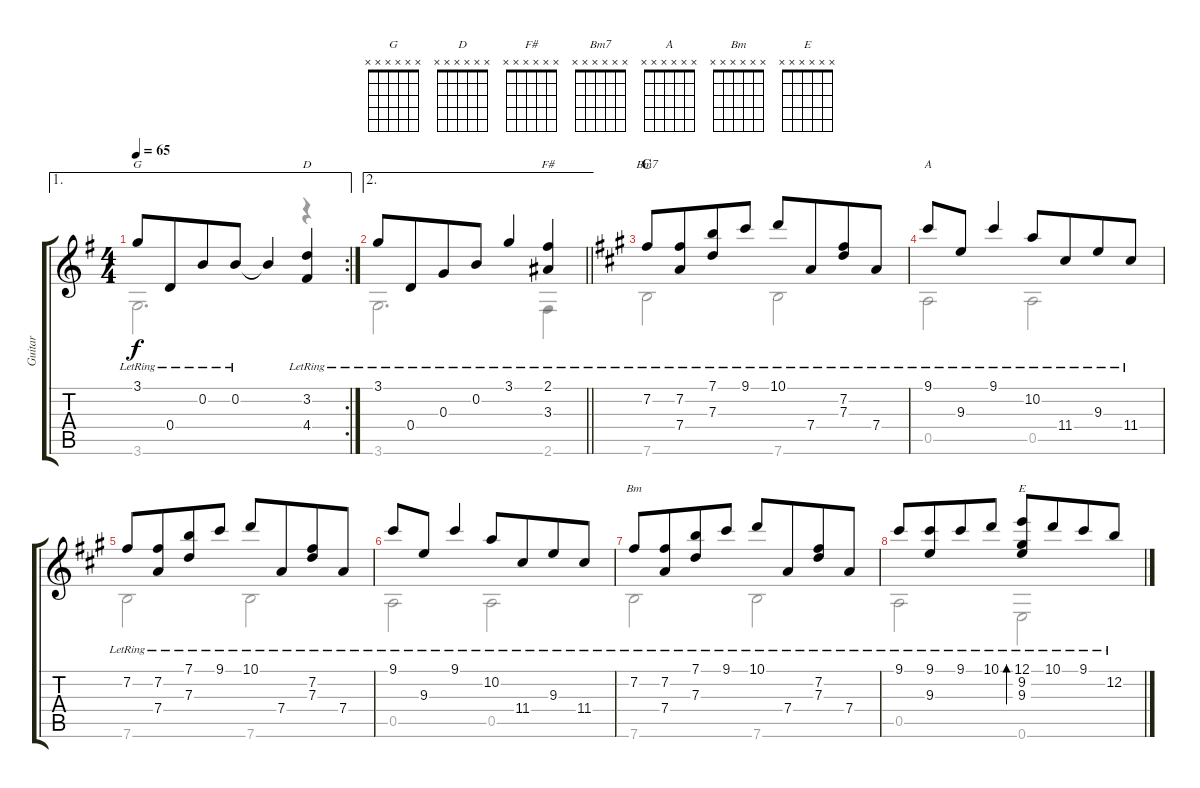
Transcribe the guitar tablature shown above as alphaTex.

\track ("Guitar" "Guitar") {instrument acousticguitarsteel}
\staff {score tabs}
\tuning (E4 B3 G3 D3 A2 E2) {hide}
\chord ("G" x x x x x x)
\chord ("D" x x x x x x)
\chord ("F#" x x x x x x)
\chord ("Bm7" x x x x x x)
\chord ("A" x x x x x x)
\chord ("Bm" x x x x x x)
\chord ("E" x x x x x x)
\voice
\ae 1
\rc 2
\ts (4 4)
\tempo 65
\clef g2
\ks g
3.1{lr}.8{ch "G" dy f} 0.4{lr}.8{beam merge} 0.2{lr}.8 0.2{lr}.8 0.2{t}.4 (3.2{lr} 4.4{lr}).4{ch "D"} |
\ae 2
\barLineRight lightlight
3.1{lr}.8 0.4{lr}.8{beam merge} 0.3{lr}.8 0.2{lr}.8 3.1{lr}.4 (2.1{lr} 3.3{lr}).4{ch "F#"} |
\section ("" "C")
\ks a
7.2{lr}.8{ch "Bm7"} (7.2{lr} 7.4{lr}).8{beam merge} (7.1{lr} 7.3{lr}).8 9.1{lr}.8 10.1{lr}.8 7.4{lr}.8{beam merge} (7.2{lr} 7.3{lr}).8 7.4{lr}.8 |
9.1{lr}.8{ch "A"} 9.3{lr}.8 9.1{lr}.4 10.2{lr}.8 11.4{lr}.8{beam merge} 9.3{lr}.8 11.4{lr}.8 |
7.2{lr}.8 (7.2{lr} 7.4{lr}).8{beam merge} (7.1{lr} 7.3{lr}).8 9.1{lr}.8 10.1{lr}.8 7.4{lr}.8{beam merge} (7.2{lr} 7.3{lr}).8 7.4{lr}.8 |
9.1{lr}.8 9.3{lr}.8 9.1{lr}.4 10.2{lr}.8 11.4{lr}.8{beam merge} 9.3{lr}.8 11.4{lr}.8 |
7.2{lr}.8{ch "Bm"} (7.2{lr} 7.4{lr}).8{beam merge} (7.1{lr} 7.3{lr}).8 9.1{lr}.8 10.1{lr}.8 7.4{lr}.8{beam merge} (7.2{lr} 7.3{lr}).8 7.4{lr}.8 |
9.1{lr}.8 (9.1{lr} 9.3{lr}).8{beam merge} 9.1{lr}.8 10.1{lr}.8 (12.1{lr} 9.2{lr} 9.3{lr}).8{bd 240 ch "E"} 10.1{lr}.8{beam merge} 9.1{lr}.8 12.2{lr}.8
\voice
\clef g2
\ottava regular
\simile none
\ks g
3.6.2{d dy f} r.4 |
\barLineRight lightlight
3.6.2{d} 2.6.4 |
\ks a
7.6.2 7.6.2 |
0.5.2 0.5.2 |
7.6.2 7.6.2 |
0.5.2 0.5.2 |
7.6.2 7.6.2 |
0.5.2 0.6.2
